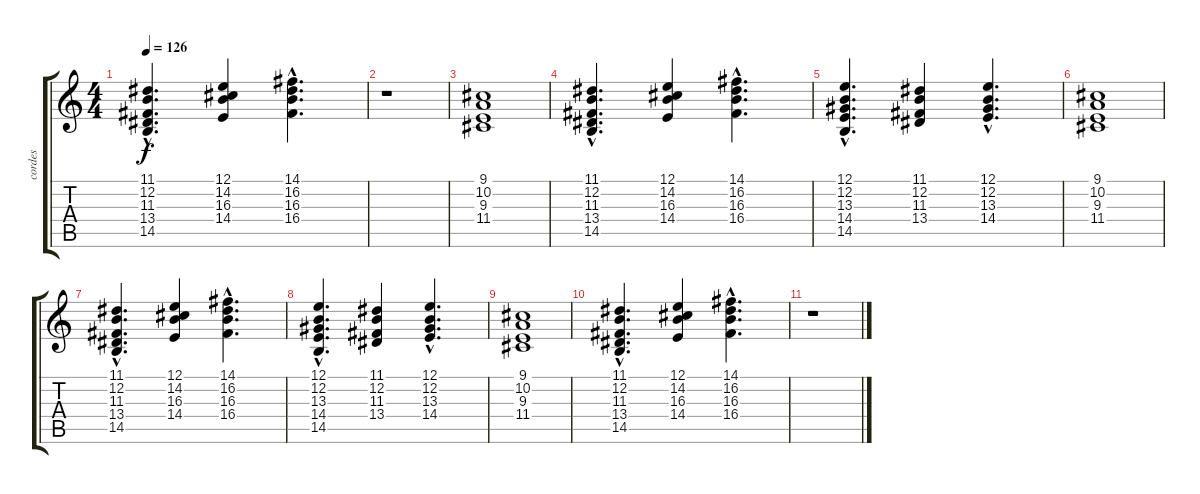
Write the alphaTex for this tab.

\track ("cordes" "cordes") {instrument stringensemble1}
\staff {score tabs}
\tuning (E4 B3 G3 D3 A2 E2) {hide}
\ts (4 4)
\tempo 126
\clef g2
\ks c
(11.1{hac} 12.2{hac} 11.3{hac} 13.4{hac} 14.5{hac}).4{d dy f} (12.1 14.2 16.3 14.4).4 (14.1{hac} 16.2{hac} 16.3{hac} 16.4{hac}).4{d} |
r.1 |
(9.1 10.2 9.3 11.4).1 |
(11.1{hac} 12.2{hac} 11.3{hac} 13.4{hac} 14.5{hac}).4{d} (12.1 14.2 16.3 14.4).4 (14.1{hac} 16.2{hac} 16.3{hac} 16.4{hac}).4{d} |
(12.1{hac} 12.2{hac} 13.3{hac} 14.4{hac} 14.5{hac}).4{d} (11.1 12.2 11.3 13.4).4 (12.1{hac} 12.2{hac} 13.3{hac} 14.4{hac}).4{d} |
(9.1 10.2 9.3 11.4).1 |
(11.1{hac} 12.2{hac} 11.3{hac} 13.4{hac} 14.5{hac}).4{d} (12.1 14.2 16.3 14.4).4 (14.1{hac} 16.2{hac} 16.3{hac} 16.4{hac}).4{d} |
(12.1{hac} 12.2{hac} 13.3{hac} 14.4{hac} 14.5{hac}).4{d} (11.1 12.2 11.3 13.4).4 (12.1{hac} 12.2{hac} 13.3{hac} 14.4{hac}).4{d} |
(9.1 10.2 9.3 11.4).1 |
(11.1{hac} 12.2{hac} 11.3{hac} 13.4{hac} 14.5{hac}).4{d} (12.1 14.2 16.3 14.4).4 (14.1{hac} 16.2{hac} 16.3{hac} 16.4{hac}).4{d} |
r.1
